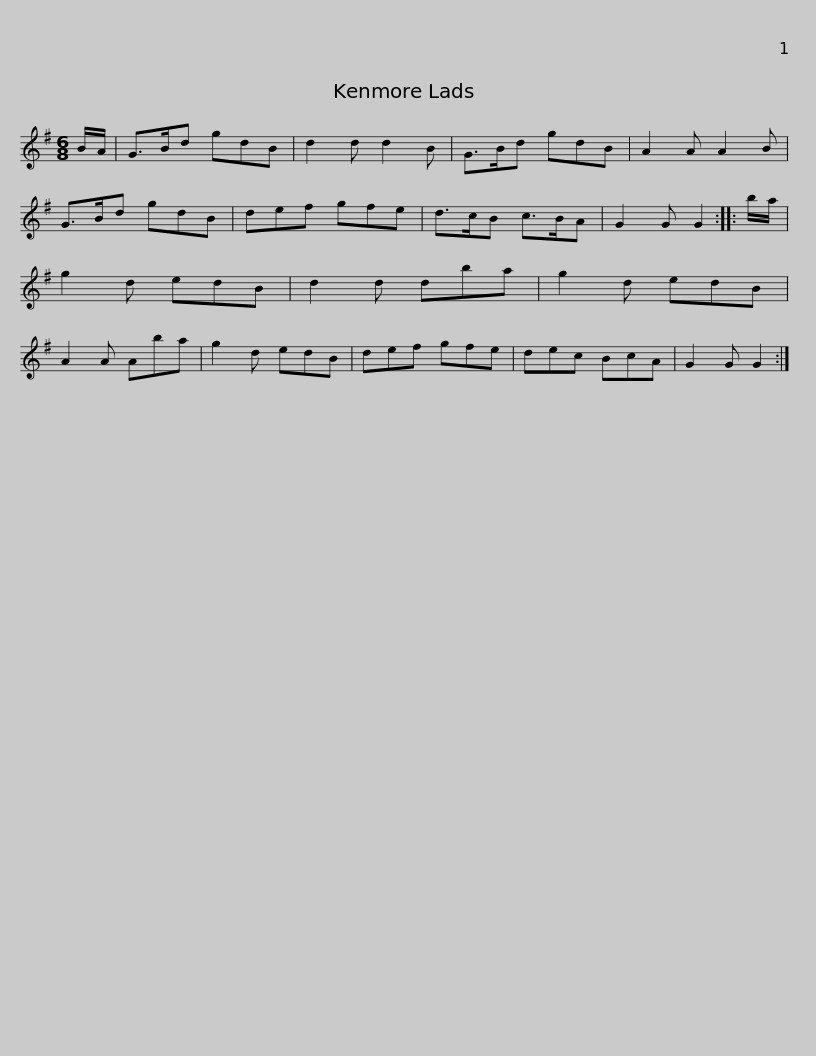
X:1
L:1/8
M:6/8
I:linebreak $
K:G
V:1 treble
V:1
 B/A/ | G>Bd gdB | d2 d d2 B | G>Bd gdB | A2 A A2 B | %5
 G>Bd gdB | def gfe | d>cB c>BA |$ G2 G G2 :: b/a/ | %10
 g2 d edB | d2 d dba | g2 d edB | A2 A Aba | g2 d edB | %15
 def gfe |$ dec BcA | G2 G G2 :| %18
